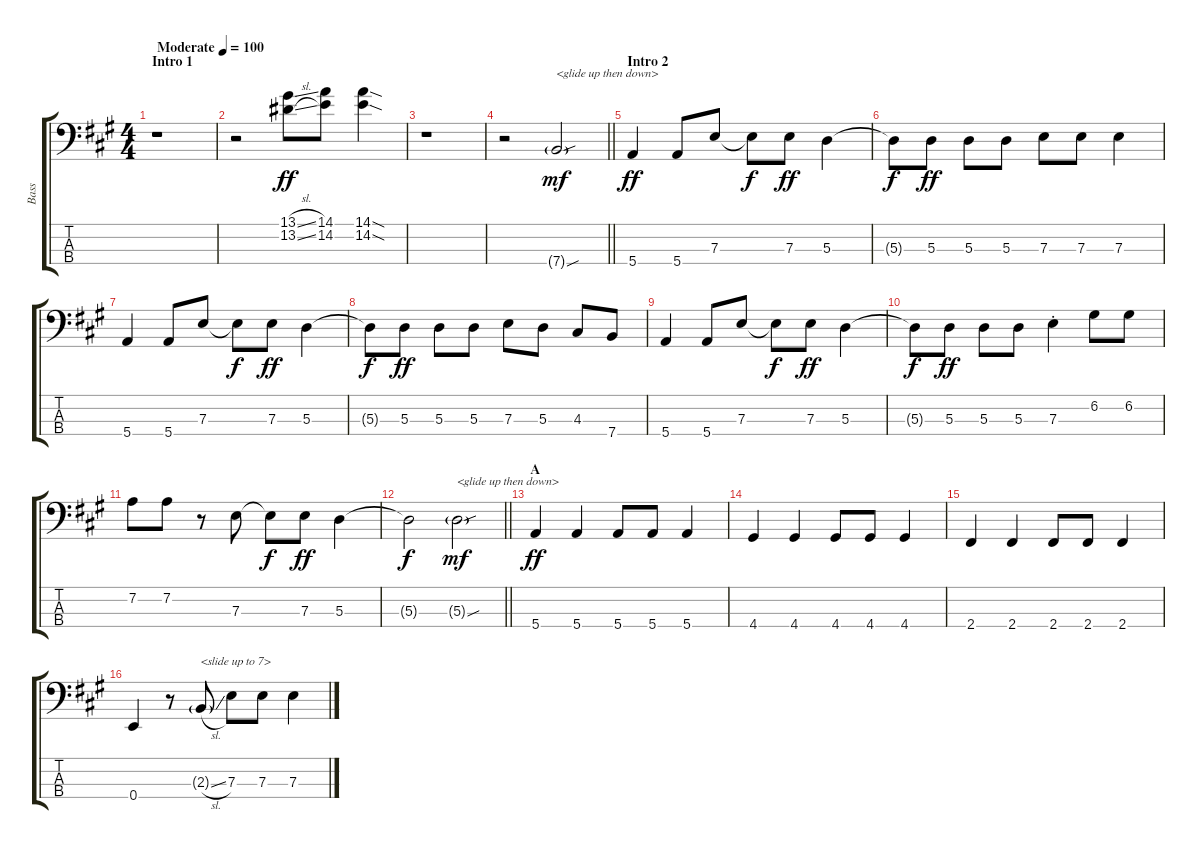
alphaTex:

\track ("Bass" "Bass") {instrument electricbasspick}
\staff {score tabs}
\tuning (G2 D2 A1 E1) {hide}
\ts (4 4)
\section ("" "Intro 1")
\tempo (100 "Moderate")
\clef f4
\ks a
r.1{dy ff instrument electricbasspick} |
r.2 (13.1{sl} 13.2{sl}).8 (14.1 14.2).8 (14.1{sod} 14.2{sod}).4 |
r.1 |
\barLineRight lightlight
r.2 7.4{sou g}.2{txt "<glide up then down>" dy mf} |
\section ("" "Intro 2")
5.4.4{dy ff} 5.4.8 7.3.8 7.3{t}.8{dy f} 7.3.8{dy ff} 5.3.4 |
5.3{t}.8{dy f} 5.3.8{dy ff} 5.3.8 5.3.8 7.3.8 7.3.8 7.3.4 |
5.4.4 5.4.8 7.3.8 7.3{t}.8{dy f} 7.3.8{dy ff} 5.3.4 |
5.3{t}.8{dy f} 5.3.8{dy ff} 5.3.8 5.3.8 7.3.8 5.3.8 4.3.8 7.4.8 |
5.4.4 5.4.8 7.3.8 7.3{t}.8{dy f} 7.3.8{dy ff} 5.3.4 |
5.3{t}.8{dy f} 5.3.8{dy ff} 5.3.8 5.3.8 7.3{st}.4 6.2.8 6.2.8 |
7.2.8 7.2.8 r.8 7.3.8 7.3{t}.8{dy f} 7.3.8{dy ff} 5.3.4 |
\barLineRight lightlight
5.3{t}.2{dy f} 5.3{sou g}.2{txt "<glide up then down>" dy mf} |
\section ("" "A")
5.4.4{dy ff} 5.4.4 5.4.8 5.4.8 5.4.4 |
4.4.4 4.4.4 4.4.8 4.4.8 4.4.4 |
2.4.4 2.4.4 2.4.8 2.4.8 2.4.4 |
0.4.4 r.8 2.3{sl g}.8{txt "<slide up to 7>"} 7.3.8 7.3.8 7.3.4
